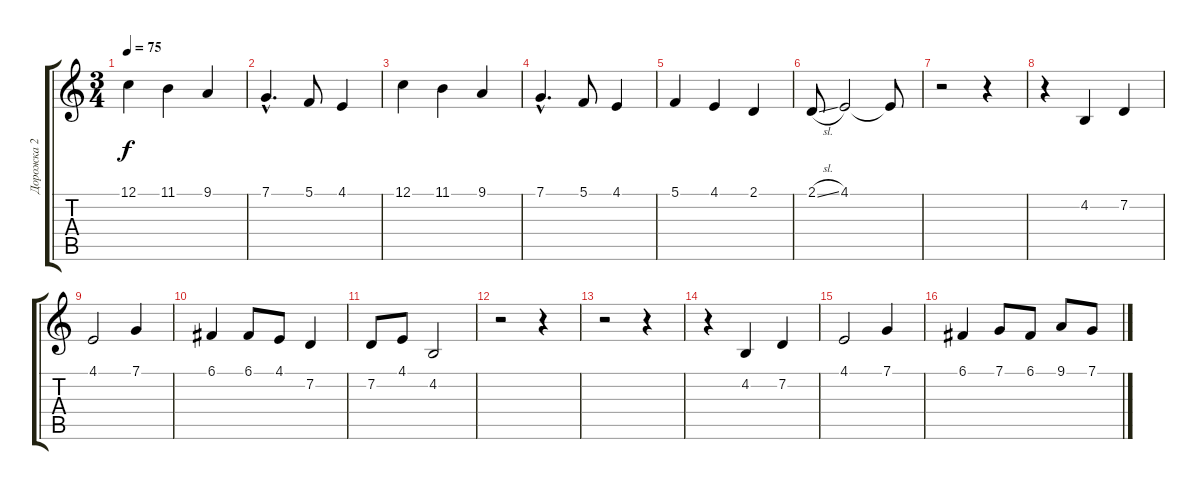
\track ("Дорожка 2" "Дорожка 2") {instrument synthvoice}
\staff {score tabs}
\tuning (C4 G3 Eb3 Bb2 F2 C2) {hide}
\ts (3 4)
\tempo 75
\clef g2
\ks c
12.1.4{dy f} 11.1.4 9.1.4 |
7.1{hac}.4{d} 5.1.8 4.1.4 |
12.1.4 11.1.4 9.1.4 |
7.1{hac}.4{d} 5.1.8 4.1.4 |
5.1.4 4.1.4 2.1.4 |
2.1{sl}.8 4.1.2 4.1{t}.8 |
r.2 r.4 |
r.4 4.2.4 7.2.4 |
4.1.2 7.1.4 |
6.1.4 6.1.8 4.1.8 7.2.4 |
7.2.8 4.1.8 4.2.2 |
r.2 r.4 |
r.2 r.4 |
r.4 4.2.4 7.2.4 |
4.1.2 7.1.4 |
6.1.4 7.1.8 6.1.8 9.1.8 7.1.8
